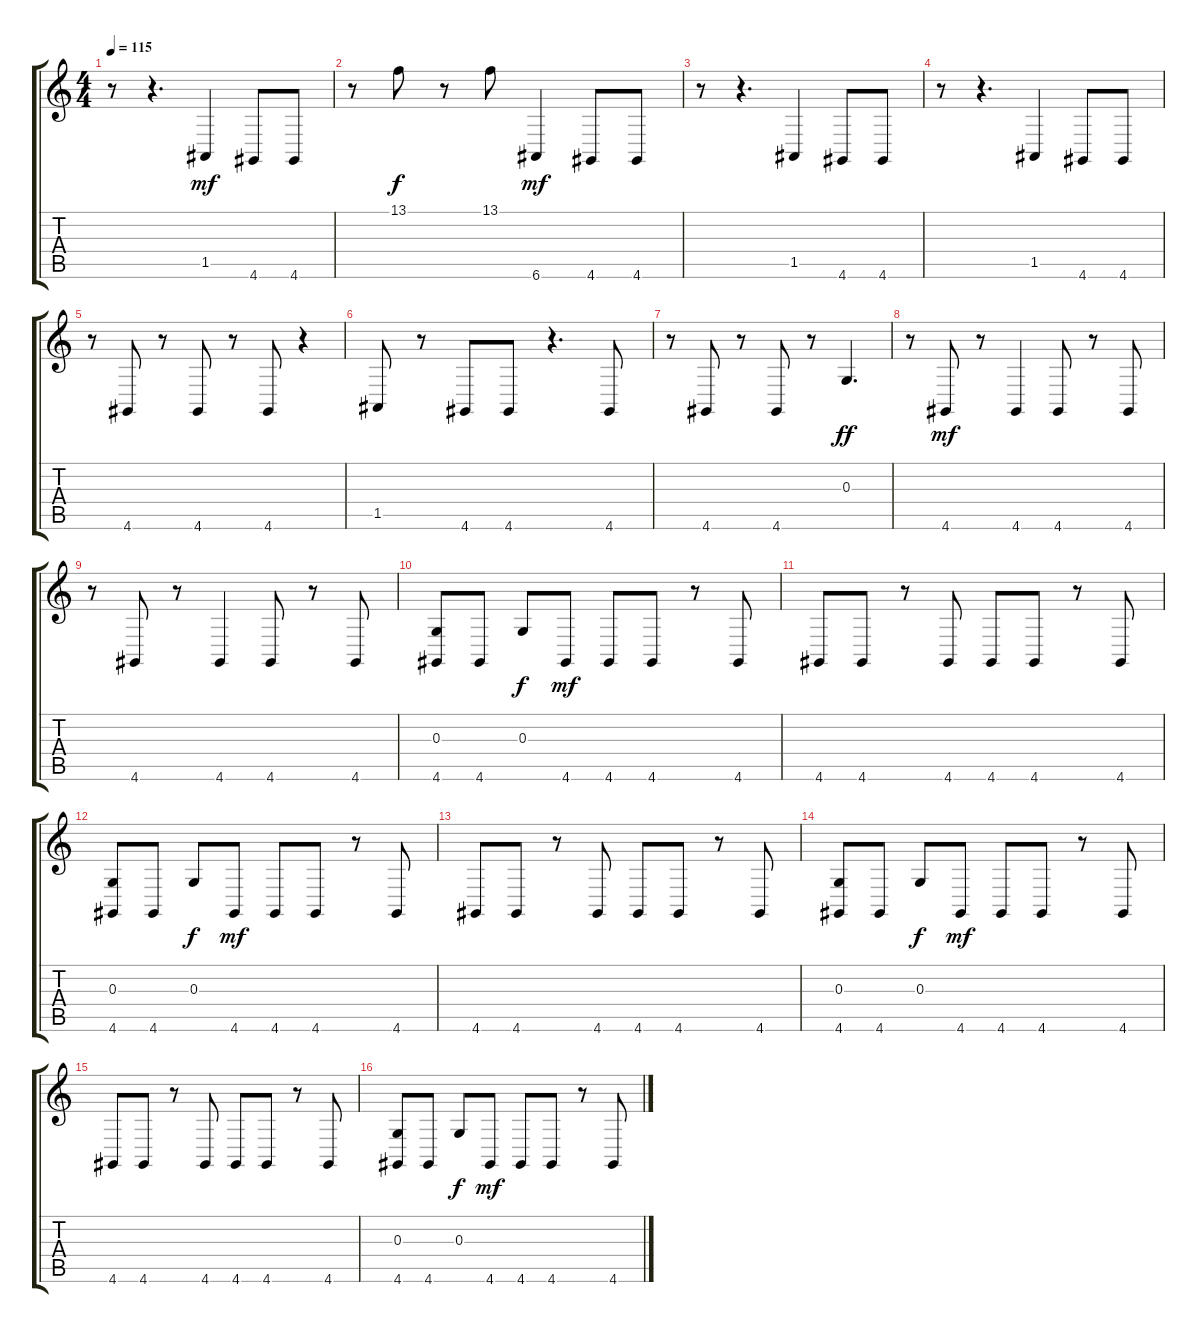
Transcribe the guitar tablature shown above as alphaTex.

\track "" {instrument drawbarorgan}
\staff {score tabs}
\tuning (E4 B3 G3 D3 A2 E2) {hide}
\ts (4 4)
\tempo 115
\clef g2
\ks c
r.8{dy mf} r.4{d} 1.5.4 4.6.8 4.6.8 |
r.8 13.1.8{dy f} r.8 13.1.8 6.6.4{dy mf} 4.6.8 4.6.8 |
r.8 r.4{d} 1.5.4 4.6.8 4.6.8 |
r.8 r.4{d} 1.5.4 4.6.8 4.6.8 |
r.8 4.6.8 r.8 4.6.8 r.8 4.6.8 r.4 |
1.5.8 r.8 4.6.8 4.6.8 r.4{d} 4.6.8 |
r.8 4.6.8 r.8 4.6.8 r.8 0.3.4{d dy ff} |
r.8 4.6.8{dy mf} r.8 4.6.4 4.6.8 r.8 4.6.8 |
r.8 4.6.8 r.8 4.6.4 4.6.8 r.8 4.6.8 |
(0.3 4.6).8 4.6.8 0.3.8{dy f} 4.6.8{dy mf} 4.6.8 4.6.8 r.8 4.6.8 |
4.6.8 4.6.8 r.8 4.6.8 4.6.8 4.6.8 r.8 4.6.8 |
(0.3 4.6).8 4.6.8 0.3.8{dy f} 4.6.8{dy mf} 4.6.8 4.6.8 r.8 4.6.8 |
4.6.8 4.6.8 r.8 4.6.8 4.6.8 4.6.8 r.8 4.6.8 |
(0.3 4.6).8 4.6.8 0.3.8{dy f} 4.6.8{dy mf} 4.6.8 4.6.8 r.8 4.6.8 |
4.6.8 4.6.8 r.8 4.6.8 4.6.8 4.6.8 r.8 4.6.8 |
(0.3 4.6).8 4.6.8 0.3.8{dy f} 4.6.8{dy mf} 4.6.8 4.6.8 r.8 4.6.8
